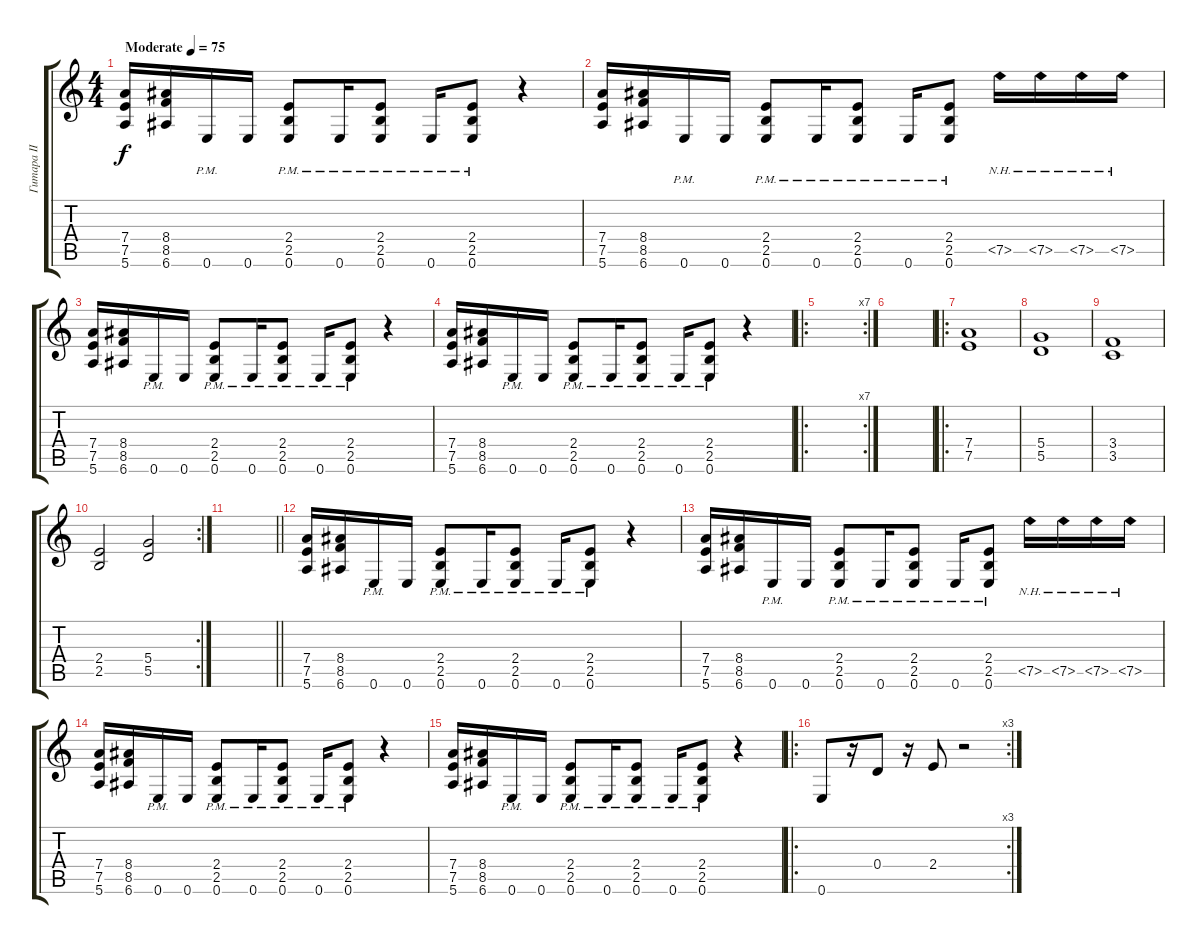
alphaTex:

\track ("Гитара II" "Гитара II") {instrument overdrivenguitar}
\staff {score tabs}
\tuning (E4 B3 G3 D3 A2 E2) {hide}
\ts (4 4)
\tempo (75 "Moderate")
\clef g2
\ks c
(7.4 7.5 5.6).16{dy f instrument overdrivenguitar} (8.4 8.5 6.6).16 0.6{pm}.16 0.6.16 (2.4 2.5 0.6{pm}).8 0.6{pm}.16 (2.4 2.5 0.6{pm}).8 0.6{pm}.16 (2.4 2.5 0.6{pm}).8 r.4 |
(7.4 7.5 5.6).16 (8.4 8.5 6.6).16 0.6{pm}.16 0.6.16 (2.4 2.5 0.6{pm}).8 0.6{pm}.16 (2.4 2.5 0.6{pm}).8 0.6{pm}.16 (2.4 2.5 0.6{pm}).8 7.5{nh}.16 7.5{nh}.16 7.5{nh}.16 7.5{nh}.16 |
(7.4 7.5 5.6).16 (8.4 8.5 6.6).16 0.6{pm}.16 0.6.16 (2.4 2.5 0.6{pm}).8 0.6{pm}.16 (2.4 2.5 0.6{pm}).8 0.6{pm}.16 (2.4 2.5 0.6{pm}).8 r.4 |
(7.4 7.5 5.6).16 (8.4 8.5 6.6).16 0.6{pm}.16 0.6.16 (2.4 2.5 0.6{pm}).8 0.6{pm}.16 (2.4 2.5 0.6{pm}).8 0.6{pm}.16 (2.4 2.5 0.6{pm}).8 r.4 |
\ro
\rc 7
|
|
\ro
(7.4 7.5).1 |
(5.4 5.5).1 |
(3.4 3.5).1 |
\rc 2
(2.4 2.5).2 (5.4 5.5).2 |
\barLineRight lightlight
|
(7.4 7.5 5.6).16 (8.4 8.5 6.6).16 0.6{pm}.16 0.6.16 (2.4 2.5 0.6{pm}).8 0.6{pm}.16 (2.4 2.5 0.6{pm}).8 0.6{pm}.16 (2.4 2.5 0.6{pm}).8 r.4 |
(7.4 7.5 5.6).16 (8.4 8.5 6.6).16 0.6{pm}.16 0.6.16 (2.4 2.5 0.6{pm}).8 0.6{pm}.16 (2.4 2.5 0.6{pm}).8 0.6{pm}.16 (2.4 2.5 0.6{pm}).8 7.5{nh}.16 7.5{nh}.16 7.5{nh}.16 7.5{nh}.16 |
(7.4 7.5 5.6).16 (8.4 8.5 6.6).16 0.6{pm}.16 0.6.16 (2.4 2.5 0.6{pm}).8 0.6{pm}.16 (2.4 2.5 0.6{pm}).8 0.6{pm}.16 (2.4 2.5 0.6{pm}).8 r.4 |
(7.4 7.5 5.6).16 (8.4 8.5 6.6).16 0.6{pm}.16 0.6.16 (2.4 2.5 0.6{pm}).8 0.6{pm}.16 (2.4 2.5 0.6{pm}).8 0.6{pm}.16 (2.4 2.5 0.6{pm}).8 r.4 |
\ro
\rc 3
0.6.8{volume 14 instrument rockorgan} r.16 0.4.8{volume 14 instrument rockorgan} r.16 2.4.8{volume 14 instrument rockorgan} r.2
